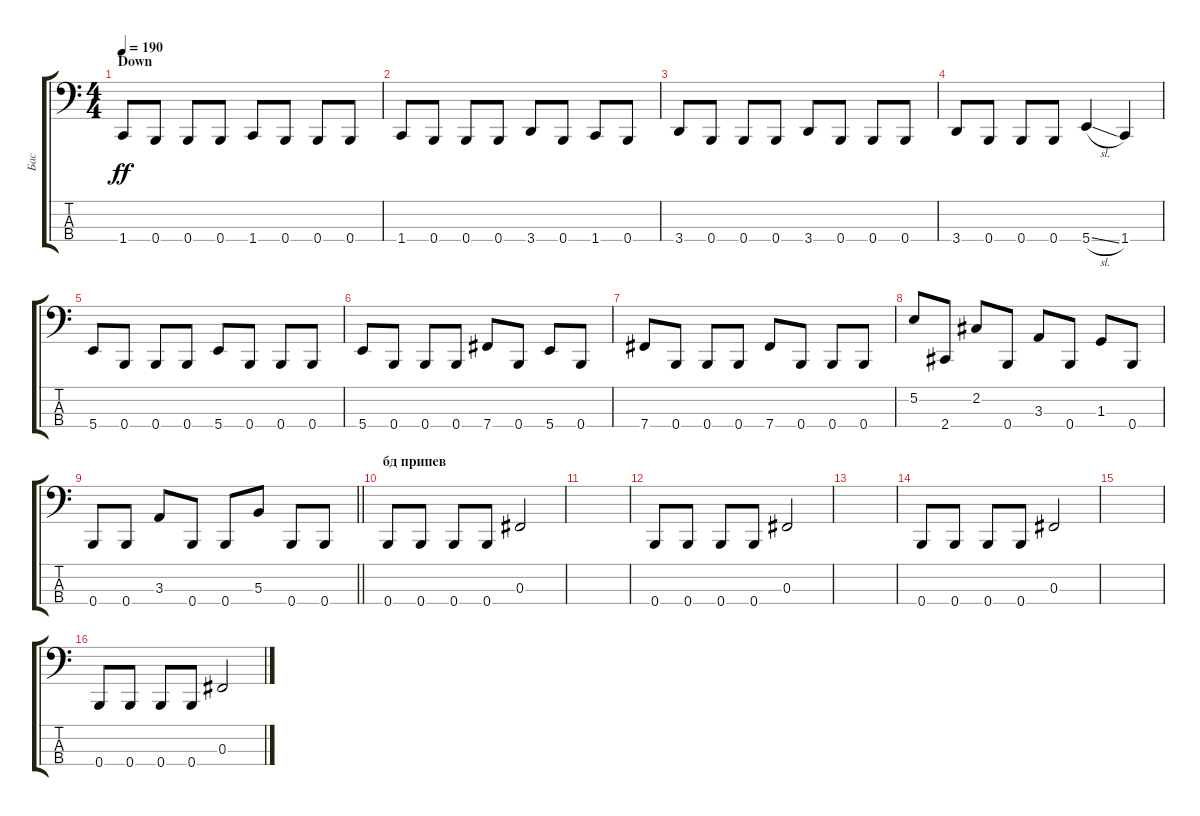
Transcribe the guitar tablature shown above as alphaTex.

\track ("Бас" "Бас") {instrument electricbassfinger}
\staff {score tabs}
\tuning (E2 B1 Gb1 B0) {hide}
\ts (4 4)
\section ("" "Down")
\tempo 190
\clef f4
\ks c
1.4.8{dy ff} 0.4.8 0.4.8 0.4.8 1.4.8 0.4.8 0.4.8 0.4.8 |
1.4.8 0.4.8 0.4.8 0.4.8 3.4.8 0.4.8 1.4.8 0.4.8 |
3.4.8 0.4.8 0.4.8 0.4.8 3.4.8 0.4.8 0.4.8 0.4.8 |
3.4.8 0.4.8 0.4.8 0.4.8 5.4{sl}.4 1.4.4 |
5.4.8 0.4.8 0.4.8 0.4.8 5.4.8 0.4.8 0.4.8 0.4.8 |
5.4.8 0.4.8 0.4.8 0.4.8 7.4.8 0.4.8 5.4.8 0.4.8 |
7.4.8 0.4.8 0.4.8 0.4.8 7.4.8 0.4.8 0.4.8 0.4.8 |
5.2.8 2.4.8 2.2.8 0.4.8 3.3.8 0.4.8 1.3.8 0.4.8 |
\barLineRight lightlight
0.4.8 0.4.8 3.3.8 0.4.8 0.4.8 5.3.8 0.4.8 0.4.8 |
\section ("" "бд припев")
0.4.8 0.4.8 0.4.8 0.4.8 0.3.2 |
|
0.4.8 0.4.8 0.4.8 0.4.8 0.3.2 |
|
0.4.8 0.4.8 0.4.8 0.4.8 0.3.2 |
|
0.4.8 0.4.8 0.4.8 0.4.8 0.3.2
